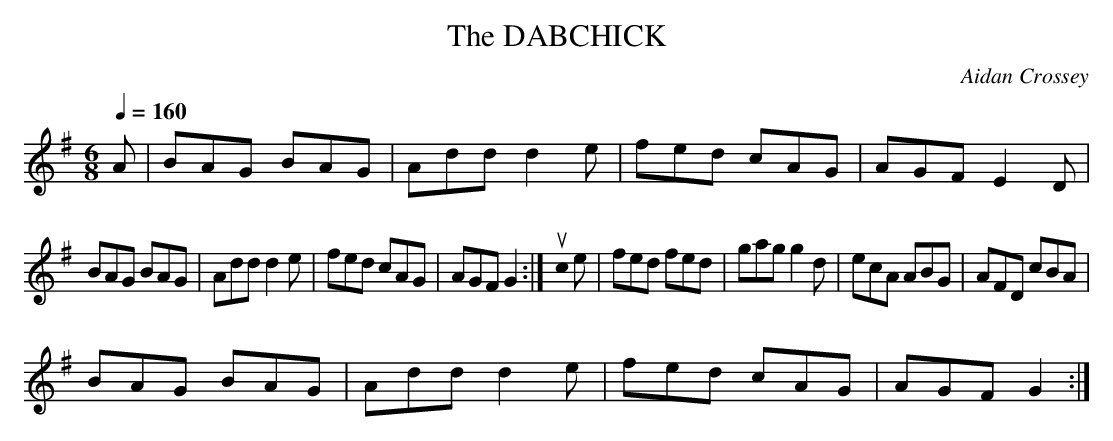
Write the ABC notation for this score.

X:1
T:DABCHICK, The
C:Aidan Crossey
Q:1/4=160
M:6/8
K:G Major
A|BAG BAG|Add d2e|fed cAG|AGF E2D|
BAG BAG|Add d2e|fed cAG|AGF G2:|\uc0\u8232 e|fed fed|gag g2d|ecA ABG|AFD cBA|
BAG BAG|Add d2e|fed cAG|AGF G2:|
